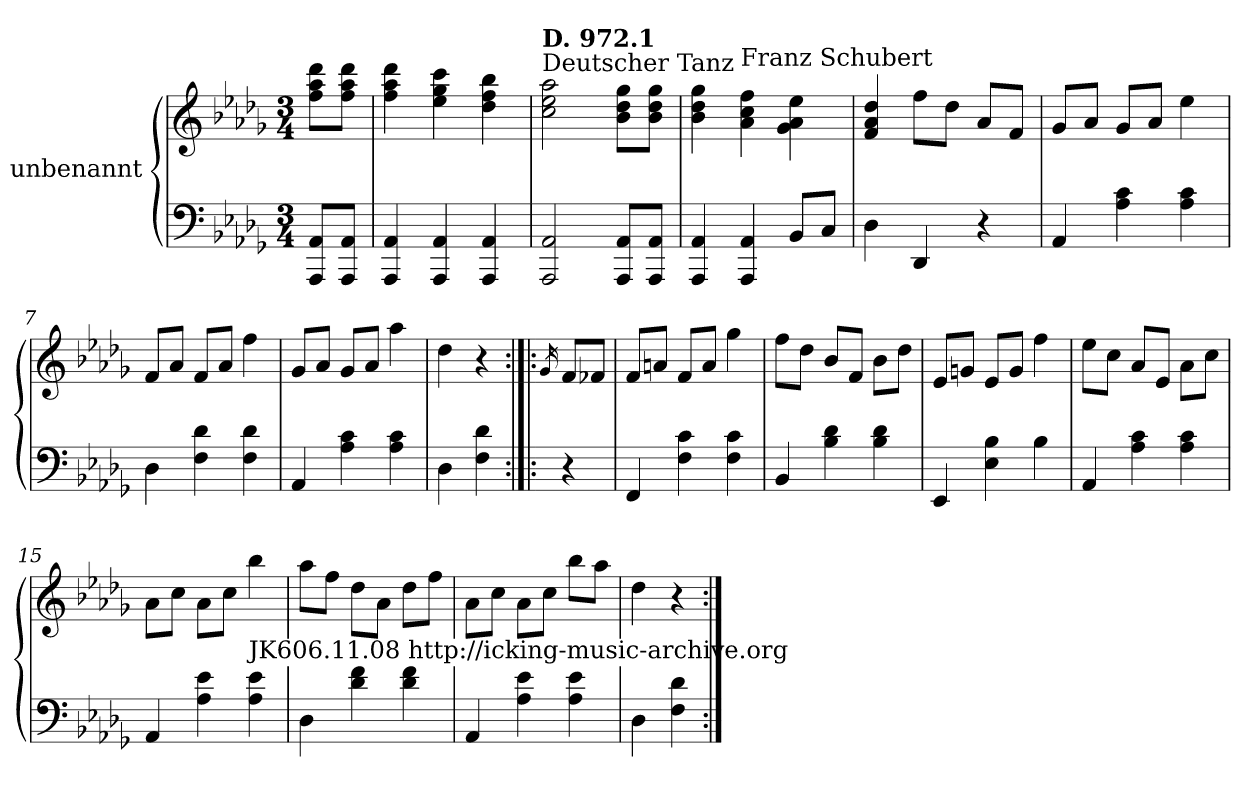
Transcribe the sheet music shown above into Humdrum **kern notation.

**kern	**kern
*part1	*part1
*staff2	*staff1
*I"unbenannt	*
*clefF4	*clefG2
*k[b-e-a-d-g-]	*k[b-e-a-d-g-]
*M3/4	*M3/4
=1	=1
8AAA-/ 8AA-/L	8ff\ 8aa-\ 8ddd-\L
8AAA-/ 8AA-/J	8ff\ 8aa-\ 8ddd-\J
=2	=2
4AAA-/ 4AA-/	4ff\ 4aa-\ 4ddd-\
4AAA-/ 4AA-/	4ee-\ 4gg-\ 4ccc\
4AAA-/ 4AA-/	4dd-\ 4ff\ 4bb-\
=3	=3
!	!LO:TX:a:t=Deutscher Tanz
!	!LO:TX:a:B:t=D. 972.1
2AAA-/ 2AA-/	2cc\ 2ee-\ 2aa-\
8AAA-/ 8AA-/L	8b-\ 8dd-\ 8gg-\L
8AAA-/ 8AA-/J	8b-\ 8dd-\ 8gg-\J
=4	=4
4AAA-/ 4AA-/	4b-\ 4dd-\ 4gg-\
!	!LO:TX:a:t=Franz Schubert
4AAA-/ 4AA-/	4a-\ 4cc\ 4ff\
8BB-/L	4g-\ 4a-\ 4ee-\
8C/J	.
=5	=5
4D-\	4f/ 4a-/ 4dd-/
4DD-/	8ff\L
.	8dd-\J
4r	8a-/L
.	8f/J
!!LO:LB:g=z
=6	=6
4AA-/	8g-/L
.	8a-/J
4A-\ 4c\	8g-/L
.	8a-/J
4A-\ 4c\	4ee-\
=7	=7
4D-\	8f/L
.	8a-/J
4F\ 4d-\	8f/L
.	8a-/J
4F\ 4d-\	4ff\
=8	=8
4AA-/	8g-/L
.	8a-/J
4A-\ 4c\	8g-/L
.	8a-/J
4A-\ 4c\	4aa-\
=9	=9
4D-\	4dd-\
4F\ 4d-\	4r
!!LO:LB:g=z
=10:|!|:	=10:|!|:
.	16qg-/
4r	8f/L
.	8f-X/J
=11	=11
4FF/	8f/L
.	8an/J
4F\ 4c\	8f/L
.	8a/J
4F\ 4c\	4gg-\
=12	=12
4BB-/	8ff\L
.	8dd-\J
4B-\ 4d-\	8b-/L
.	8f/J
4B-\ 4d-\	8b-\L
.	8dd-\J
=13	=13
4EE-/	8e-/L
.	8gn/J
4E-\ 4B-\	8e-/L
.	8g/J
4B-\	4ff\
!!LO:LB:g=z
=14	=14
4AA-/	8ee-\L
.	8cc\J
4A-\ 4c\	8a-/L
.	8e-/J
4A-\ 4c\	8a-\L
.	8cc\J
=15	=15
4AA-/	8a-\L
.	8cc\J
4A-\ 4e-\	8a-\L
.	8cc\J
!LO:TX:a:t=JK606.11.08 http&colon;//icking-music-archive.org	!
4A-\ 4e-\	4bb-\
=16	=16
4D-\	8aa-\L
.	8ff\J
4d-\ 4f\	8dd-\L
.	8a-\J
4d-\ 4f\	8dd-\L
.	8ff\J
=17	=17
4AA-/	8a-\L
.	8cc\J
4A-\ 4e-\	8a-\L
.	8cc\J
4A-\ 4e-\	8bb-\L
.	8aa-\J
!!LO:LB:g=z
=18	=18
4D-\	4dd-\
4F\ 4d-\	4r
=:|!	=:|!
*-	*-
